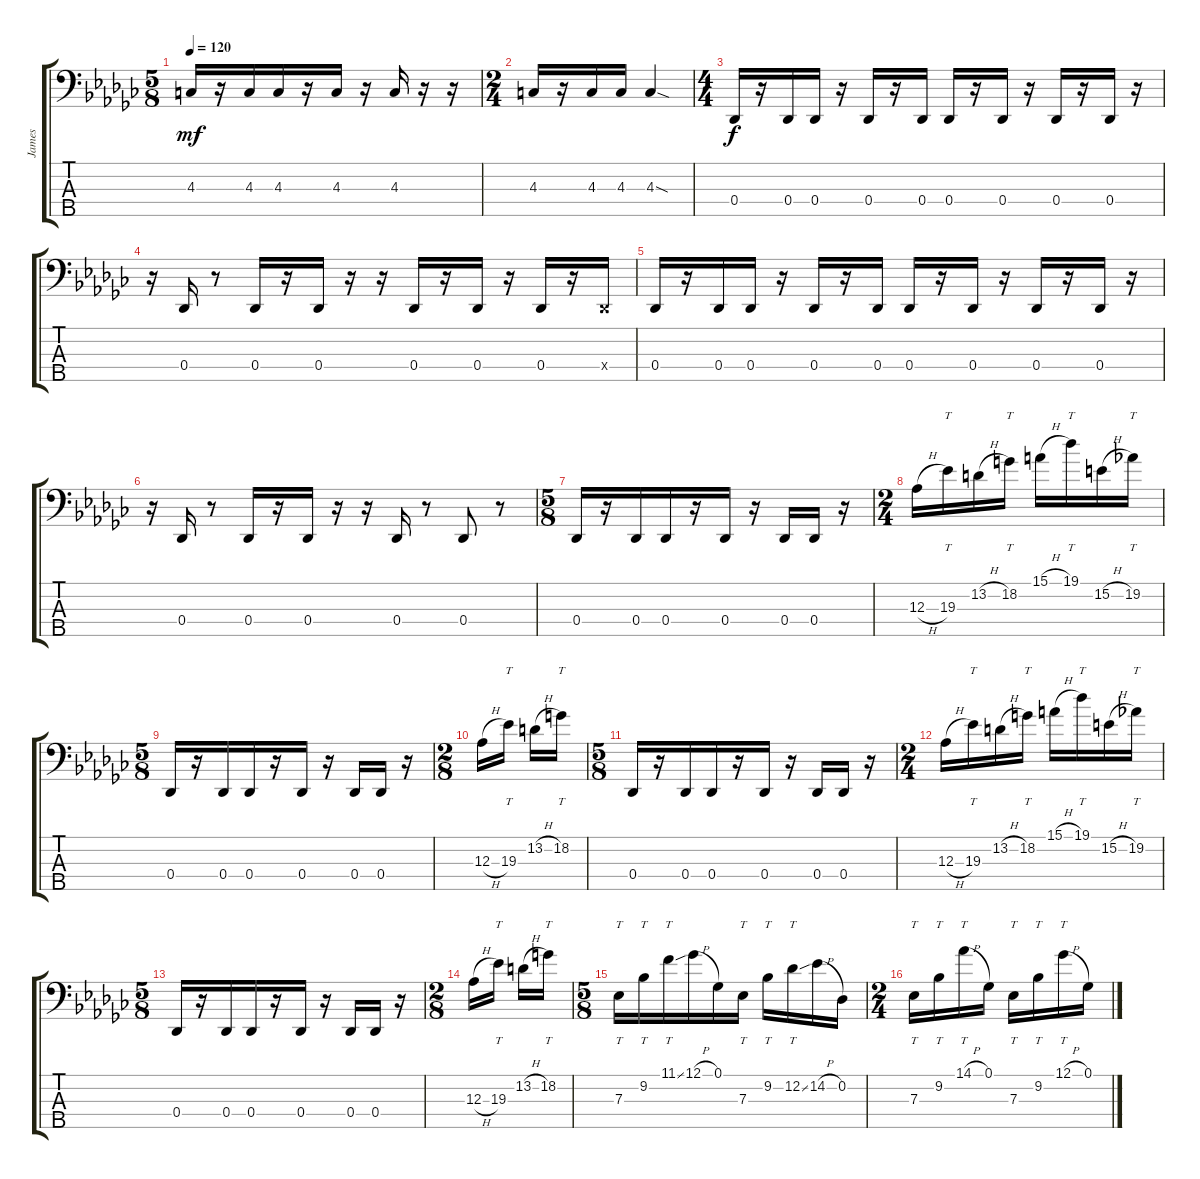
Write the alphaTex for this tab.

\track ("James" "James") {instrument electricbassfinger}
\staff {score tabs}
\tuning (Gb2 Db2 Ab1 Db1 Ab0) {hide}
\ts (5 8)
\tempo 120
\clef f4
\ks gb
4.3.16{dy mf} r.16 4.3.16 4.3.16 r.16 4.3.16 r.16 4.3.16 r.16 r.16 |
\ts (2 4)
4.3.16 r.16 4.3.16 4.3.16 4.3{sod}.4 |
\ts (4 4)
0.4.16{dy f} r.16 0.4.16 0.4.16 r.16 0.4.16 r.16 0.4.16 0.4.16 r.16 0.4.16 r.16 0.4.16 r.16 0.4.16 r.16 |
r.16 0.4.16 r.8 0.4.16 r.16 0.4.16 r.16 r.16 0.4.16 r.16 0.4.16 r.16 0.4.16 r.16 0.4{x}.16 |
0.4.16 r.16 0.4.16 0.4.16 r.16 0.4.16 r.16 0.4.16 0.4.16 r.16 0.4.16 r.16 0.4.16 r.16 0.4.16 r.16 |
r.16 0.4.16 r.8 0.4.16 r.16 0.4.16 r.16 r.16 0.4.16 r.8 0.4.8 r.8 |
\ts (5 8)
0.4.16 r.16 0.4.16 0.4.16 r.16 0.4.16 r.16 0.4.16 0.4.16 r.16 |
\ts (2 4)
12.3{h}.16 19.3.16{tt} 13.2{h}.16 18.2.16{tt} 15.1{h}.16 19.1.16{tt} 15.2{h}.16 19.2.16{tt} |
\ts (5 8)
0.4.16 r.16 0.4.16 0.4.16 r.16 0.4.16 r.16 0.4.16 0.4.16 r.16 |
\ts (2 8)
12.3{h}.16 19.3.16{tt} 13.2{h}.16 18.2.16{tt} |
\ts (5 8)
0.4.16 r.16 0.4.16 0.4.16 r.16 0.4.16 r.16 0.4.16 0.4.16 r.16 |
\ts (2 4)
12.3{h}.16 19.3.16{tt} 13.2{h}.16 18.2.16{tt} 15.1{h}.16 19.1.16{tt} 15.2{h}.16 19.2.16{tt} |
\ts (5 8)
0.4.16 r.16 0.4.16 0.4.16 r.16 0.4.16 r.16 0.4.16 0.4.16 r.16 |
\ts (2 8)
12.3{h}.16 19.3.16{tt} 13.2{h}.16 18.2.16{tt} |
\ts (5 8)
7.3.16{tt} 9.2.16{tt} 11.1{ss}.16{tt} 12.1{h}.16 0.1.16 7.3.16{tt} 9.2.16{tt} 12.2{ss}.16{tt} 14.2{h}.16 0.2.16 |
\ts (2 4)
7.3.16{tt} 9.2.16{tt} 14.1{h}.16{tt} 0.1.16 7.3.16{tt} 9.2.16{tt} 12.1{h}.16{tt} 0.1.16
